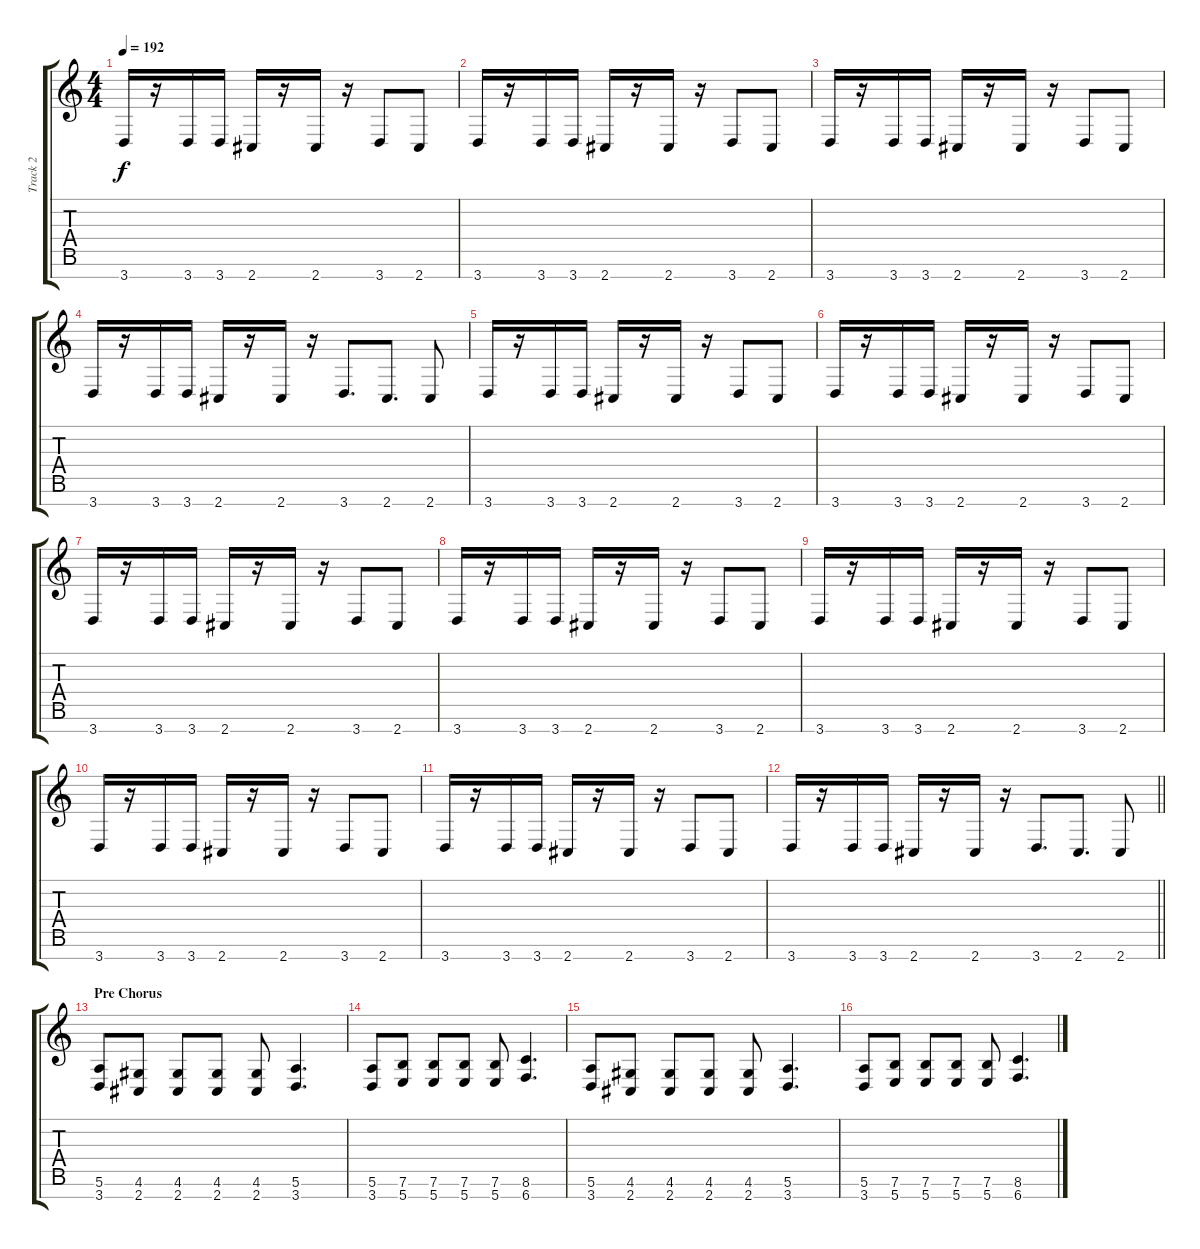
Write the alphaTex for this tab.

\track ("Track 2" "Track 2") {instrument distortionguitar}
\staff {score tabs}
\tuning (E4 B3 G3 D3 A2 E2 B1) {hide}
\ts (4 4)
\tempo 192
\clef g2
\ks c
3.7.16{dy f} r.16 3.7.16 3.7.16 2.7.16 r.16 2.7.16 r.16 3.7.8 2.7.8 |
3.7.16 r.16 3.7.16 3.7.16 2.7.16 r.16 2.7.16 r.16 3.7.8 2.7.8 |
3.7.16 r.16 3.7.16 3.7.16 2.7.16 r.16 2.7.16 r.16 3.7.8 2.7.8 |
3.7.16 r.16 3.7.16 3.7.16 2.7.16 r.16 2.7.16 r.16 3.7.8{d} 2.7.8{d} 2.7.8 |
3.7.16 r.16 3.7.16 3.7.16 2.7.16 r.16 2.7.16 r.16 3.7.8 2.7.8 |
3.7.16 r.16 3.7.16 3.7.16 2.7.16 r.16 2.7.16 r.16 3.7.8 2.7.8 |
3.7.16 r.16 3.7.16 3.7.16 2.7.16 r.16 2.7.16 r.16 3.7.8 2.7.8 |
3.7.16 r.16 3.7.16 3.7.16 2.7.16 r.16 2.7.16 r.16 3.7.8 2.7.8 |
3.7.16 r.16 3.7.16 3.7.16 2.7.16 r.16 2.7.16 r.16 3.7.8 2.7.8 |
3.7.16 r.16 3.7.16 3.7.16 2.7.16 r.16 2.7.16 r.16 3.7.8 2.7.8 |
3.7.16 r.16 3.7.16 3.7.16 2.7.16 r.16 2.7.16 r.16 3.7.8 2.7.8 |
\barLineRight lightlight
3.7.16 r.16 3.7.16 3.7.16 2.7.16 r.16 2.7.16 r.16 3.7.8{d} 2.7.8{d} 2.7.8 |
\section ("" "Pre Chorus")
(5.6 3.7).8 (4.6 2.7).8 (4.6 2.7).8 (4.6 2.7).8 (4.6 2.7).8 (5.6 3.7).4{d} |
(5.6 3.7).8 (7.6 5.7).8 (7.6 5.7).8 (7.6 5.7).8 (7.6 5.7).8 (8.6 6.7).4{d} |
(5.6 3.7).8 (4.6 2.7).8 (4.6 2.7).8 (4.6 2.7).8 (4.6 2.7).8 (5.6 3.7).4{d} |
(5.6 3.7).8 (7.6 5.7).8 (7.6 5.7).8 (7.6 5.7).8 (7.6 5.7).8 (8.6 6.7).4{d}
